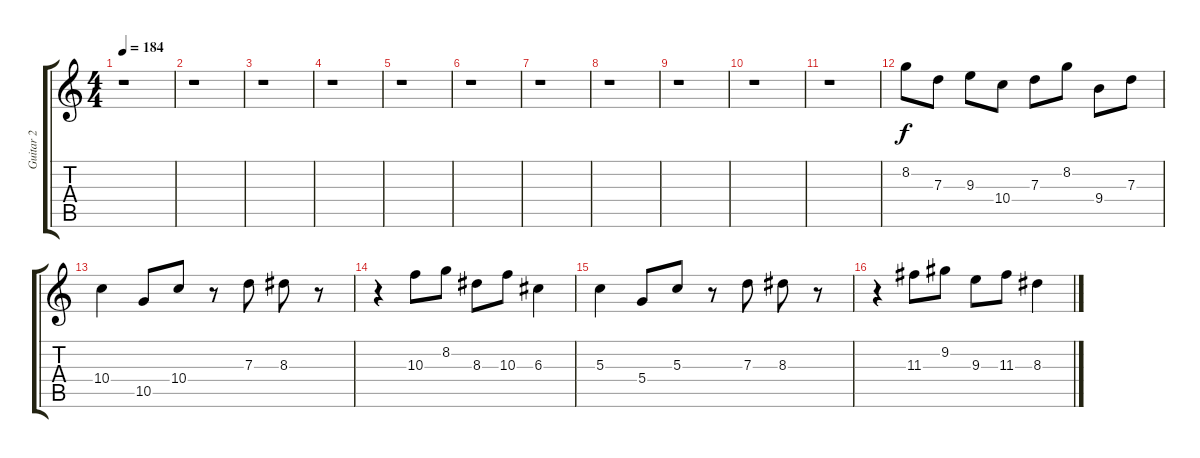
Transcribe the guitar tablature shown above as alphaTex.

\track ("Guitar 2" "Guitar 2") {instrument distortionguitar}
\staff {score tabs}
\tuning (E4 B3 G3 D3 A2 E2) {hide}
\ts (4 4)
\tempo 184
\clef g2
\ks c
r.1{dy f} |
r.1 |
r.1 |
r.1 |
r.1 |
r.1 |
r.1 |
r.1 |
r.1 |
r.1 |
r.1 |
8.2.8 7.3.8 9.3.8 10.4.8 7.3.8 8.2.8 9.4.8 7.3.8 |
10.4.4 10.5.8 10.4.8 r.8 7.3.8 8.3.8 r.8 |
r.4 10.3.8 8.2.8 8.3.8 10.3.8 6.3.4 |
5.3.4 5.4.8 5.3.8 r.8 7.3.8 8.3.8 r.8 |
r.4 11.3.8 9.2.8 9.3.8 11.3.8 8.3.4
